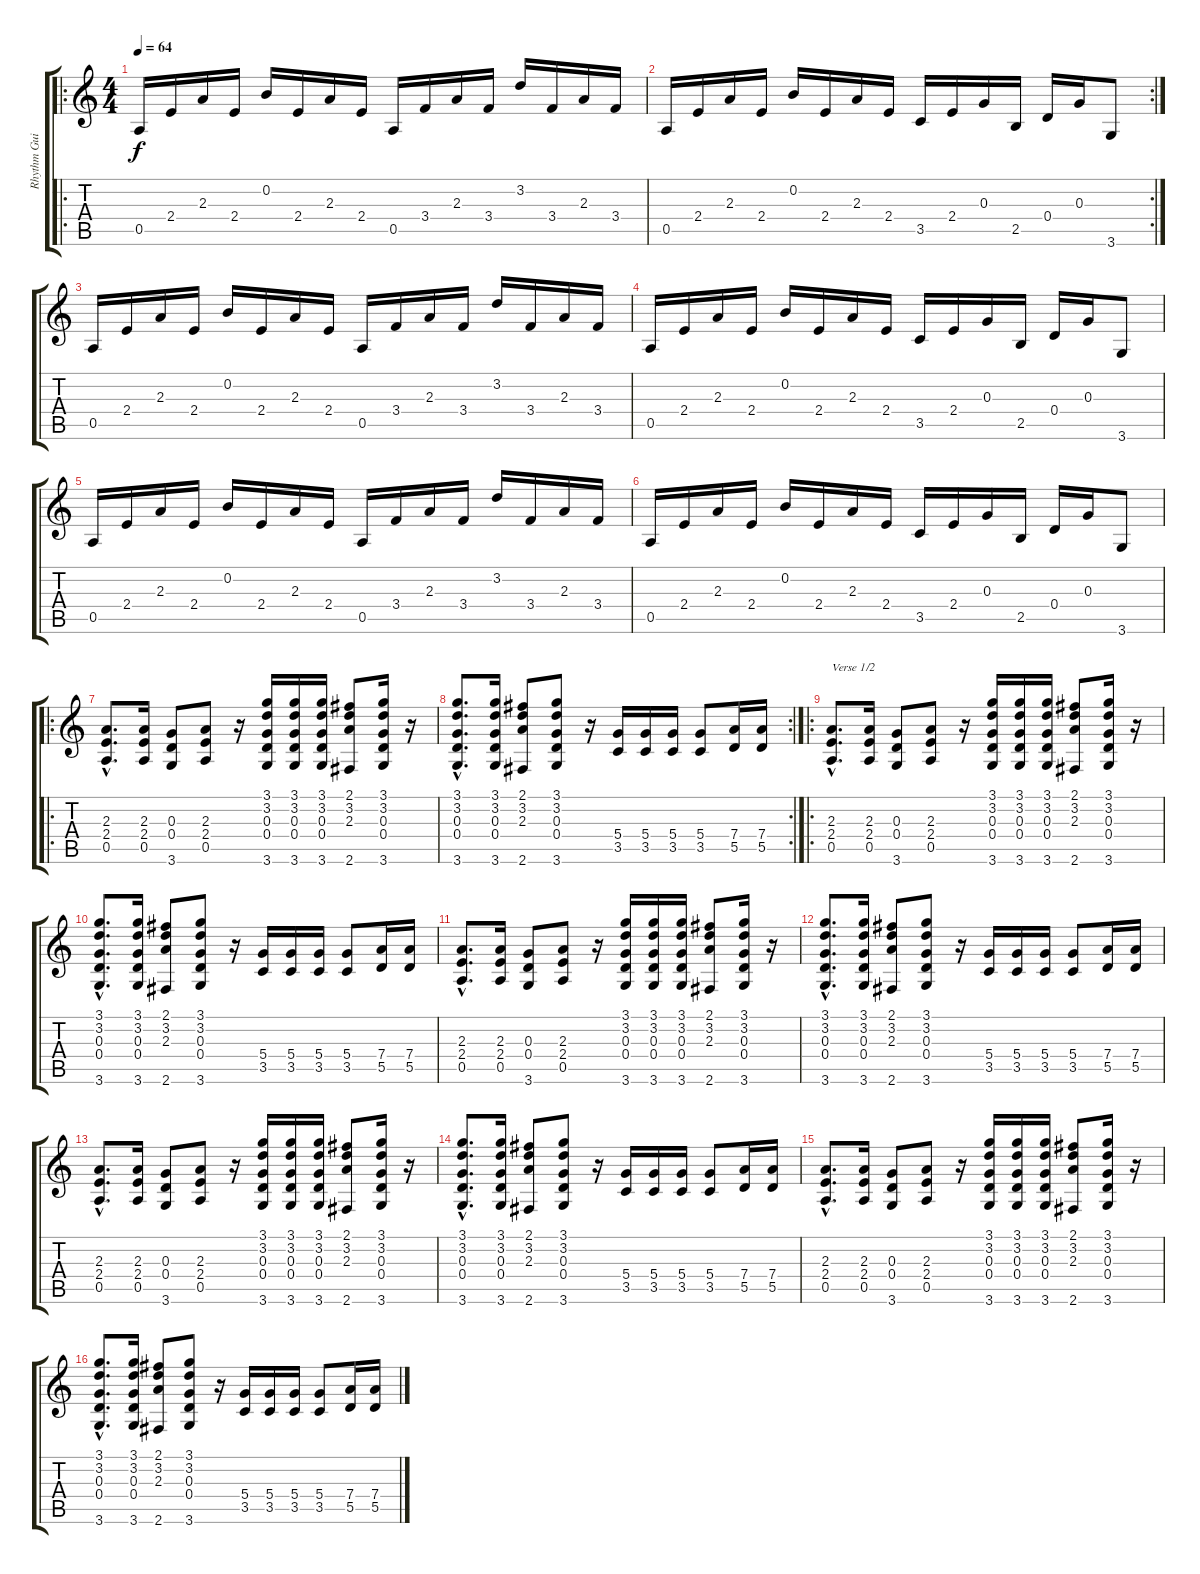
\track ("Rhythm Guitar" "Rhythm Gui") {instrument electricguitarclean}
\staff {score tabs}
\tuning (E4 B3 G3 D3 A2 E2) {hide}
\ro
\ts (4 4)
\tempo 64
\clef g2
\ks c
0.5.16{dy f instrument electricguitarclean} 2.4.16 2.3.16 2.4.16 0.2.16 2.4.16 2.3.16 2.4.16 0.5.16 3.4.16 2.3.16 3.4.16 3.2.16 3.4.16 2.3.16 3.4.16 |
\rc 2
0.5.16 2.4.16 2.3.16 2.4.16 0.2.16 2.4.16 2.3.16 2.4.16 3.5.16 2.4.16 0.3.16 2.5.16 0.4.16 0.3.16 3.6.8 |
0.5.16 2.4.16 2.3.16 2.4.16 0.2.16 2.4.16 2.3.16 2.4.16 0.5.16 3.4.16 2.3.16 3.4.16 3.2.16 3.4.16 2.3.16 3.4.16 |
0.5.16 2.4.16 2.3.16 2.4.16 0.2.16 2.4.16 2.3.16 2.4.16 3.5.16 2.4.16 0.3.16 2.5.16 0.4.16 0.3.16 3.6.8 |
0.5.16 2.4.16 2.3.16 2.4.16 0.2.16 2.4.16 2.3.16 2.4.16 0.5.16 3.4.16 2.3.16 3.4.16 3.2.16 3.4.16 2.3.16 3.4.16 |
0.5.16 2.4.16 2.3.16 2.4.16 0.2.16 2.4.16 2.3.16 2.4.16 3.5.16 2.4.16 0.3.16 2.5.16 0.4.16 0.3.16 3.6.8 |
\ro
(2.3{hac} 2.4{hac} 0.5{hac}).8{d} (2.3 2.4 0.5).16 (0.3 0.4 3.6).8 (2.3 2.4 0.5).8 r.16 (3.1 3.2 0.3 0.4 3.6).16 (3.1 3.2 0.3 0.4 3.6).16 (3.1 3.2 0.3 0.4 3.6).16 (2.1 3.2 2.3 2.6).8 (3.1 3.2 0.3 0.4 3.6).16 r.16 |
\rc 2
(3.1{hac} 3.2{hac} 0.3{hac} 0.4{hac} 3.6{hac}).8{d} (3.1 3.2 0.3 0.4 3.6).16 (2.1 3.2 2.3 2.6).8 (3.1 3.2 0.3 0.4 3.6).8 r.16 (5.4 3.5).16 (5.4 3.5).16 (5.4 3.5).16 (5.4 3.5).8 (7.4 5.5).16 (7.4 5.5).16 |
\ro
(2.3{hac} 2.4{hac} 0.5{hac}).8{d txt "Verse 1/2"} (2.3 2.4 0.5).16 (0.3 0.4 3.6).8 (2.3 2.4 0.5).8 r.16 (3.1 3.2 0.3 0.4 3.6).16 (3.1 3.2 0.3 0.4 3.6).16 (3.1 3.2 0.3 0.4 3.6).16 (2.1 3.2 2.3 2.6).8 (3.1 3.2 0.3 0.4 3.6).16 r.16 |
(3.1{hac} 3.2{hac} 0.3{hac} 0.4{hac} 3.6{hac}).8{d} (3.1 3.2 0.3 0.4 3.6).16 (2.1 3.2 2.3 2.6).8 (3.1 3.2 0.3 0.4 3.6).8 r.16 (5.4 3.5).16 (5.4 3.5).16 (5.4 3.5).16 (5.4 3.5).8 (7.4 5.5).16 (7.4 5.5).16 |
(2.3{hac} 2.4{hac} 0.5{hac}).8{d} (2.3 2.4 0.5).16 (0.3 0.4 3.6).8 (2.3 2.4 0.5).8 r.16 (3.1 3.2 0.3 0.4 3.6).16 (3.1 3.2 0.3 0.4 3.6).16 (3.1 3.2 0.3 0.4 3.6).16 (2.1 3.2 2.3 2.6).8 (3.1 3.2 0.3 0.4 3.6).16 r.16 |
(3.1{hac} 3.2{hac} 0.3{hac} 0.4{hac} 3.6{hac}).8{d} (3.1 3.2 0.3 0.4 3.6).16 (2.1 3.2 2.3 2.6).8 (3.1 3.2 0.3 0.4 3.6).8 r.16 (5.4 3.5).16 (5.4 3.5).16 (5.4 3.5).16 (5.4 3.5).8 (7.4 5.5).16 (7.4 5.5).16 |
(2.3{hac} 2.4{hac} 0.5{hac}).8{d} (2.3 2.4 0.5).16 (0.3 0.4 3.6).8 (2.3 2.4 0.5).8 r.16 (3.1 3.2 0.3 0.4 3.6).16 (3.1 3.2 0.3 0.4 3.6).16 (3.1 3.2 0.3 0.4 3.6).16 (2.1 3.2 2.3 2.6).8 (3.1 3.2 0.3 0.4 3.6).16 r.16 |
(3.1{hac} 3.2{hac} 0.3{hac} 0.4{hac} 3.6{hac}).8{d} (3.1 3.2 0.3 0.4 3.6).16 (2.1 3.2 2.3 2.6).8 (3.1 3.2 0.3 0.4 3.6).8 r.16 (5.4 3.5).16 (5.4 3.5).16 (5.4 3.5).16 (5.4 3.5).8 (7.4 5.5).16 (7.4 5.5).16 |
(2.3{hac} 2.4{hac} 0.5{hac}).8{d} (2.3 2.4 0.5).16 (0.3 0.4 3.6).8 (2.3 2.4 0.5).8 r.16 (3.1 3.2 0.3 0.4 3.6).16 (3.1 3.2 0.3 0.4 3.6).16 (3.1 3.2 0.3 0.4 3.6).16 (2.1 3.2 2.3 2.6).8 (3.1 3.2 0.3 0.4 3.6).16 r.16 |
(3.1{hac} 3.2{hac} 0.3{hac} 0.4{hac} 3.6{hac}).8{d} (3.1 3.2 0.3 0.4 3.6).16 (2.1 3.2 2.3 2.6).8 (3.1 3.2 0.3 0.4 3.6).8 r.16 (5.4 3.5).16 (5.4 3.5).16 (5.4 3.5).16 (5.4 3.5).8 (7.4 5.5).16 (7.4 5.5).16
